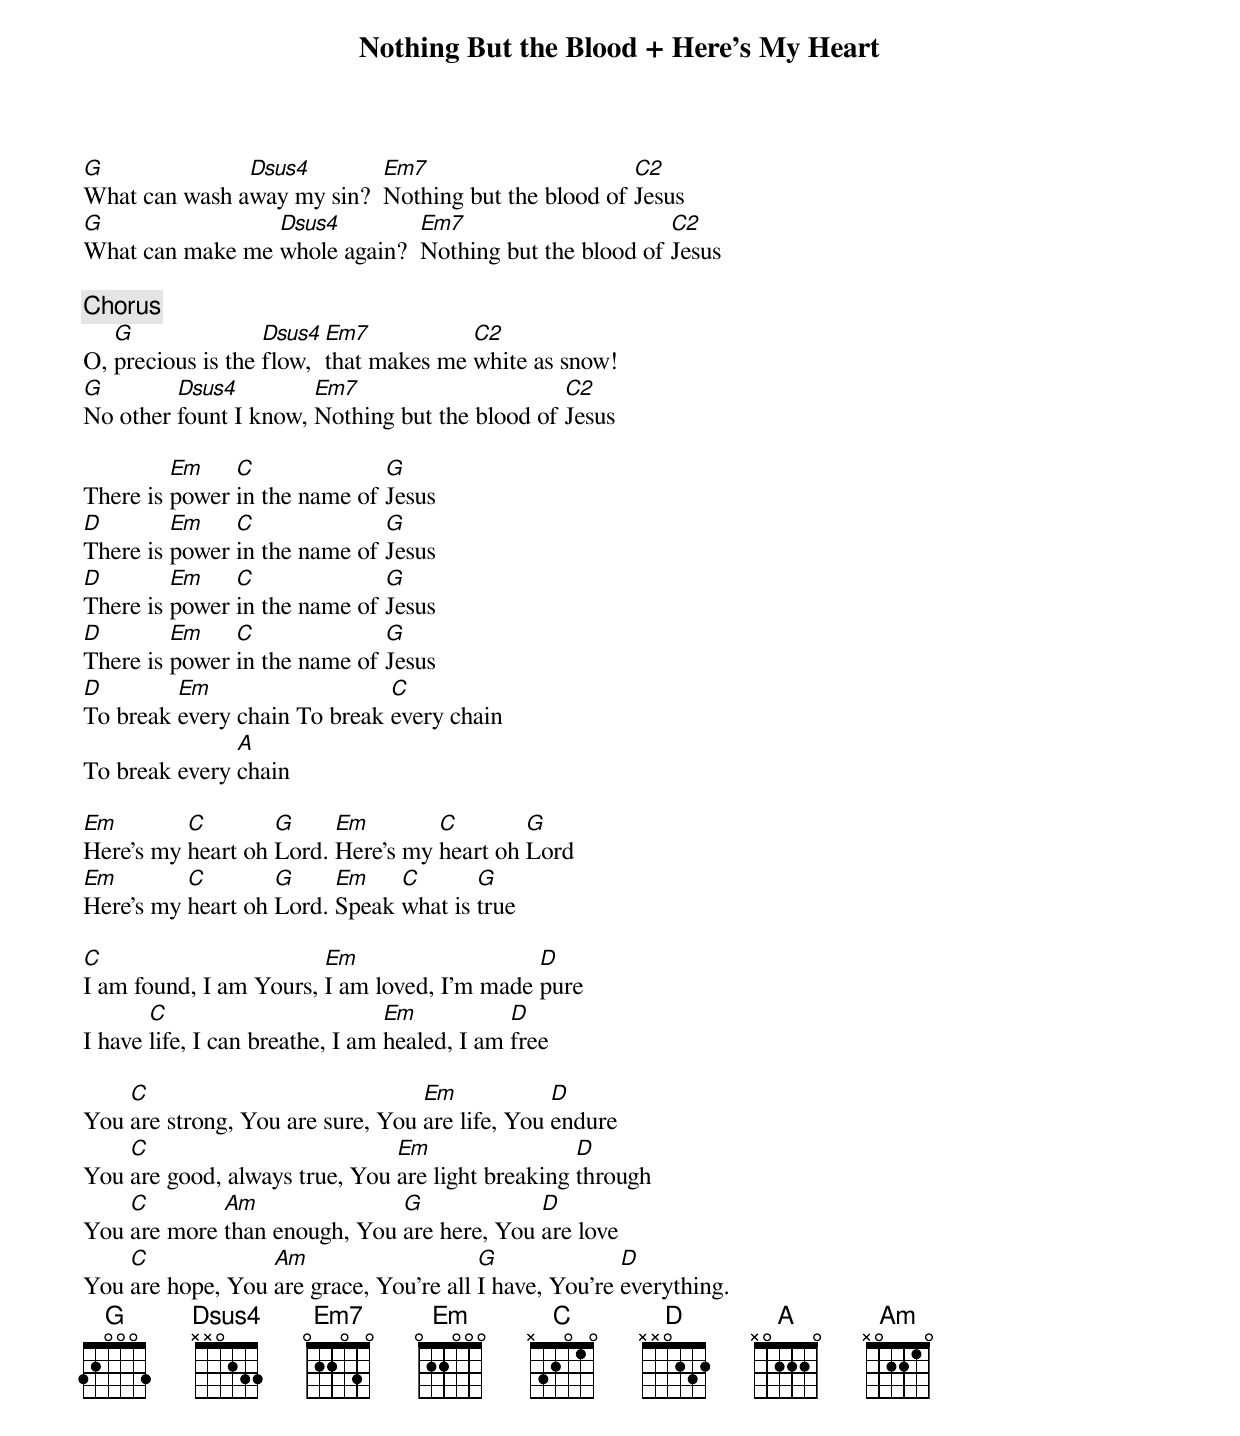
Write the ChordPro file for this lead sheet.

{Title:Nothing But the Blood + Here's My Heart}

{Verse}
[G]What can wash a[Dsus4]way my sin?  [Em7]Nothing but the blood of [C2]Jesus
[G]What can make me [Dsus4]whole again?  [Em7]Nothing but the blood of [C2]Jesus

{Chorus}
O, [G]precious is the [Dsus4]flow, [Em7]that makes me [C2]white as snow!
[G]No other [Dsus4]fount I know, [Em7]Nothing but the blood of [C2]Jesus

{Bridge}
There is [Em]power [C]in the name of [G]Jesus
[D]There is [Em]power [C]in the name of [G]Jesus
[D]There is [Em]power [C]in the name of [G]Jesus
[D]There is [Em]power [C]in the name of [G]Jesus
[D]To break [Em]every chain To break [C]every chain
To break every [A]chain

{Reprise 1}
[Em]Here's my [C]heart oh [G]Lord. [Em]Here's my [C]heart oh [G]Lord
[Em]Here's my [C]heart oh [G]Lord. [Em]Speak [C]what is [G]true

{Reprise 2}
[C]I am found, I am Yours, [Em]I am loved, I'm made [D]pure
I have [C]life, I can breathe, I am [Em]healed, I am [D]free

{Reprise 3 }
You [C]are strong, You are sure, You [Em]are life, You [D]endure
You [C]are good, always true, You [Em]are light breaking [D]through
You [C]are more [Am]than enough, You [G]are here, You [D]are love
You [C]are hope, You [Am]are grace, You're all [G]I have, You're [D]everything.
